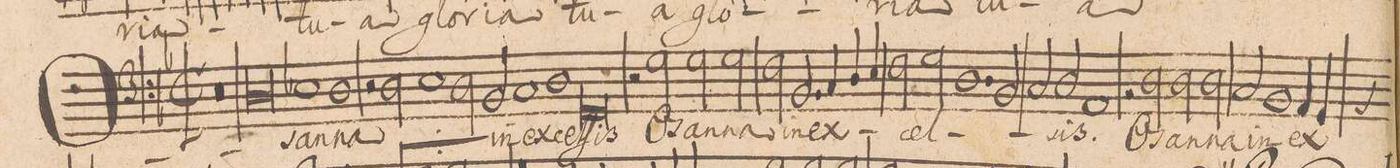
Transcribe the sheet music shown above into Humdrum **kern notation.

**kern	**text
*I"BASSVS.	*
*clefF4	*
*k[b-]	*
*met(C|)	*
*M2/1	*
0r	.
=44-	=44-
0D	O-
=45-	=45-
1E-X	-san-
1D	-na
=46-	=46-
2r	.
*	*ij
2D\	O-
1Eny	-san-
=47-	=47-
2D\	-na
*	*Xij
2BB-/	in
1C	ex-
=48-	=48-
1D	-cel-
0GG	-ſis
=49-	=49-
2r	.
2G\	O-
=50-	=50-
2G\	-san-
2G\	-na
2F\	in
2.BB-/	ex-
=51-	=51-
4C/	.
4D/	.
4E/	.
2F\	.
2G\	-cel-
=52-	=52-
1.D	.
2BB-/	.
=53-	=53-
2C/	.
2D/	.
1AA	-sis.
=54-	=54-
2rC	.
2D\	O-
2D\	-san-
2D\	-na
=55-	=55-
2C/	in
1BB-	ex-
4AA/	.
*custos:AA	*
4GG/	.
=56-	=56-
*-	*-
